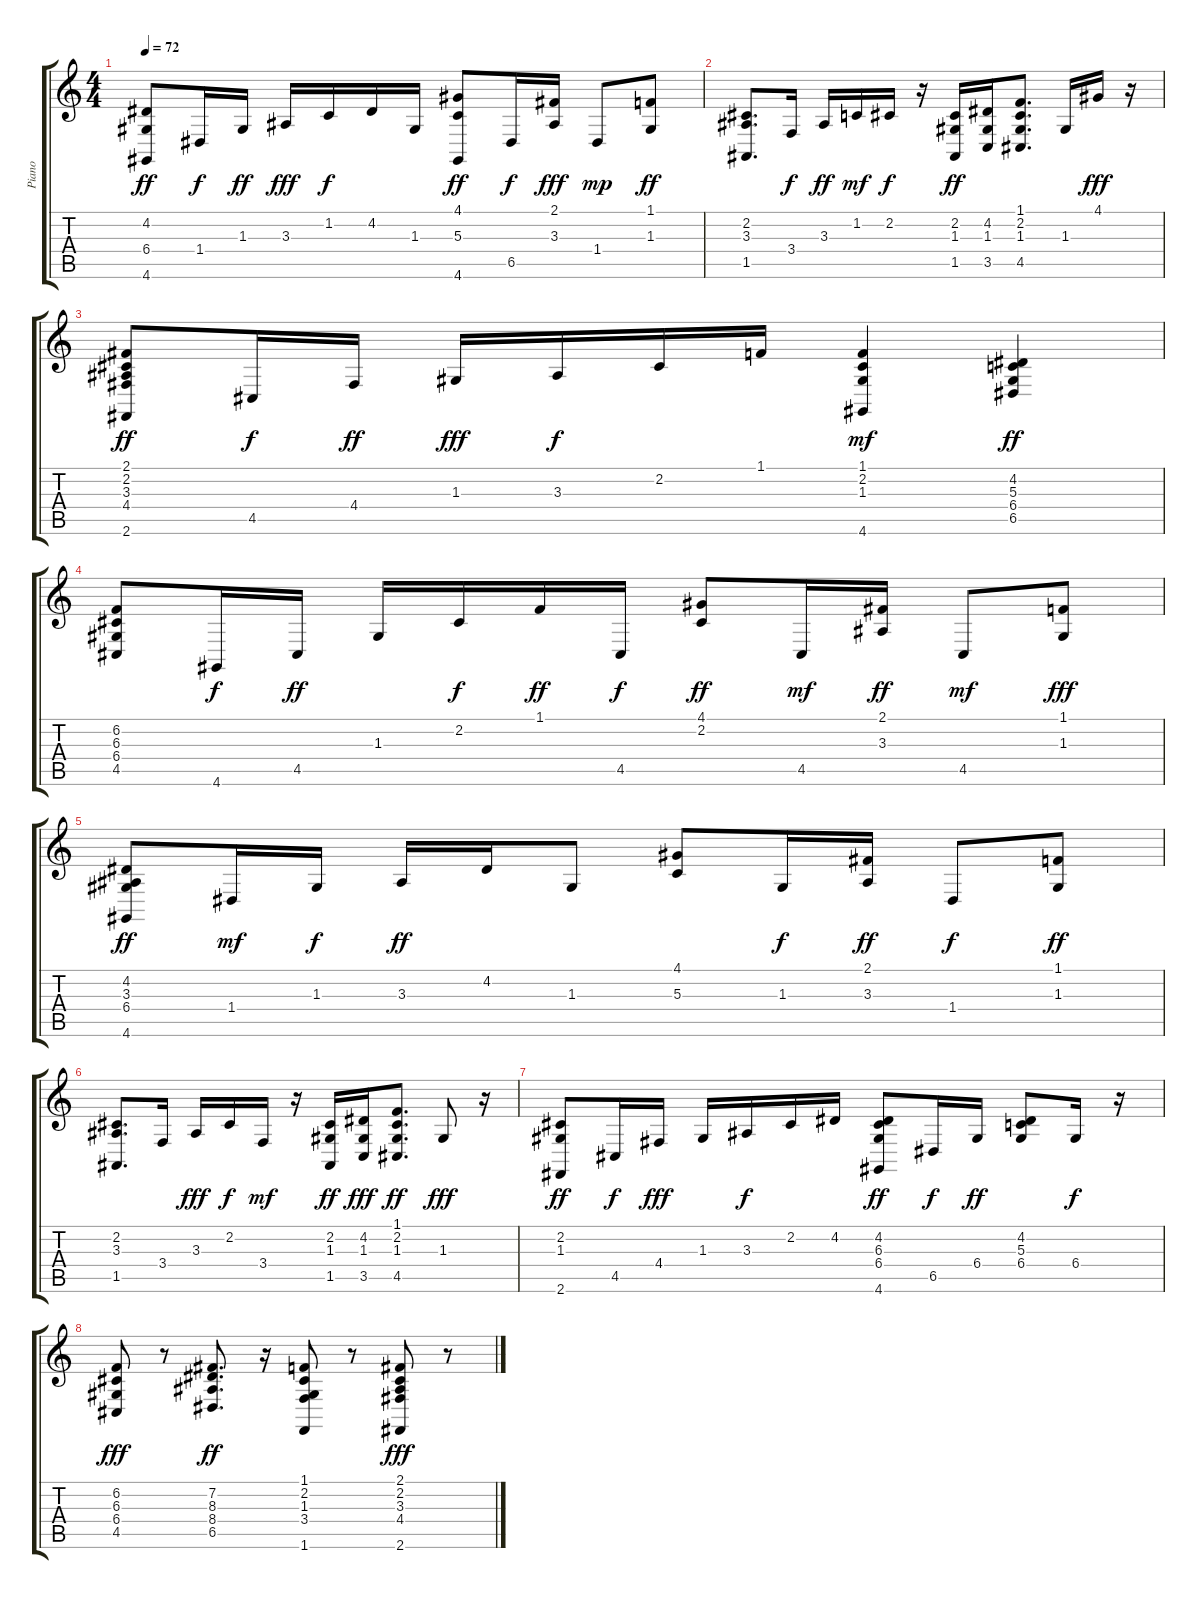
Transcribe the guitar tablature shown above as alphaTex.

\track ("Piano" "Piano") {instrument acousticgrandpiano}
\staff {score tabs}
\tuning (E4 B3 G3 D3 A2 E2) {hide}
\ts (4 4)
\tempo 72
\clef g2
\ks c
(4.2 6.4 4.6).8{dy ff} 1.4.16{dy f} 1.3.16{dy ff} 3.3.16{dy fff} 1.2.16{dy f} 4.2.16 1.3.16 (4.1 5.3 4.6).8{dy ff} 6.5.16{dy f} (2.1 3.3).16{dy fff} 1.4.8{dy mp} (1.1 1.3).8{dy ff} |
(2.2 3.3 1.5).8{d} 3.4.16{dy f} 3.3.16{dy ff} 1.2.16{dy mf} 2.2.16{dy f} r.16 (2.2 1.3 1.5).16{dy ff} (4.2 1.3 3.5).16 (1.1 2.2 1.3 4.5).8{d} 1.3.16 4.1.16{dy fff} r.16 |
(2.1 2.2 3.3 4.4 2.6).8{dy ff} 4.5.16{dy f} 4.4.16{dy ff} 1.3.16{dy fff} 3.3.16{dy f} 2.2.16 1.1.16 (1.1 2.2 1.3 4.6).4{dy mf} (4.2 5.3 6.4 6.5).4{dy ff} |
(6.2 6.3 6.4 4.5).8 4.6.16{dy f} 4.5.16{dy ff} 1.3.16 2.2.16{dy f} 1.1.16{dy ff} 4.5.16{dy f} (4.1 2.2).8{dy ff} 4.5.16{dy mf} (2.1 3.3).16{dy ff} 4.5.8{dy mf} (1.1 1.3).8{dy fff} |
(4.2 3.3 6.4 4.6).8{dy ff} 1.4.16{dy mf} 1.3.16{dy f} 3.3.16{dy ff} 4.2.16 1.3.8 (4.1 5.3).8 1.3.16{dy f} (2.1 3.3).16{dy ff} 1.4.8{dy f} (1.1 1.3).8{dy ff} |
(2.2 3.3 1.5).8{d} 3.4.16 3.3.16{dy fff} 2.2.16{dy f} 3.4.16{dy mf} r.16 (2.2 1.3 1.5).16{dy ff} (4.2 1.3 3.5).16{dy fff} (1.1 2.2 1.3 4.5).8{d dy ff} 1.3.8{dy fff} r.16 |
(2.2 1.3 2.6).8{dy ff} 4.5.16{dy f} 4.4.16{dy fff} 1.3.16 3.3.16{dy f} 2.2.16 4.2.16 (4.2 6.3 6.4 4.6).8{dy ff} 6.5.16{dy f} 6.4.16{dy ff} (4.2 5.3 6.4).8 6.4.16{dy f} r.16 |
(6.2 6.3 6.4 4.5).8{dy fff} r.8 (7.2 8.3 8.4 6.5).8{d dy ff} r.16 (1.1 2.2 1.3 3.4 1.6).8 r.8 (2.1 2.2 3.3 4.4 2.6).8{dy fff} r.8
